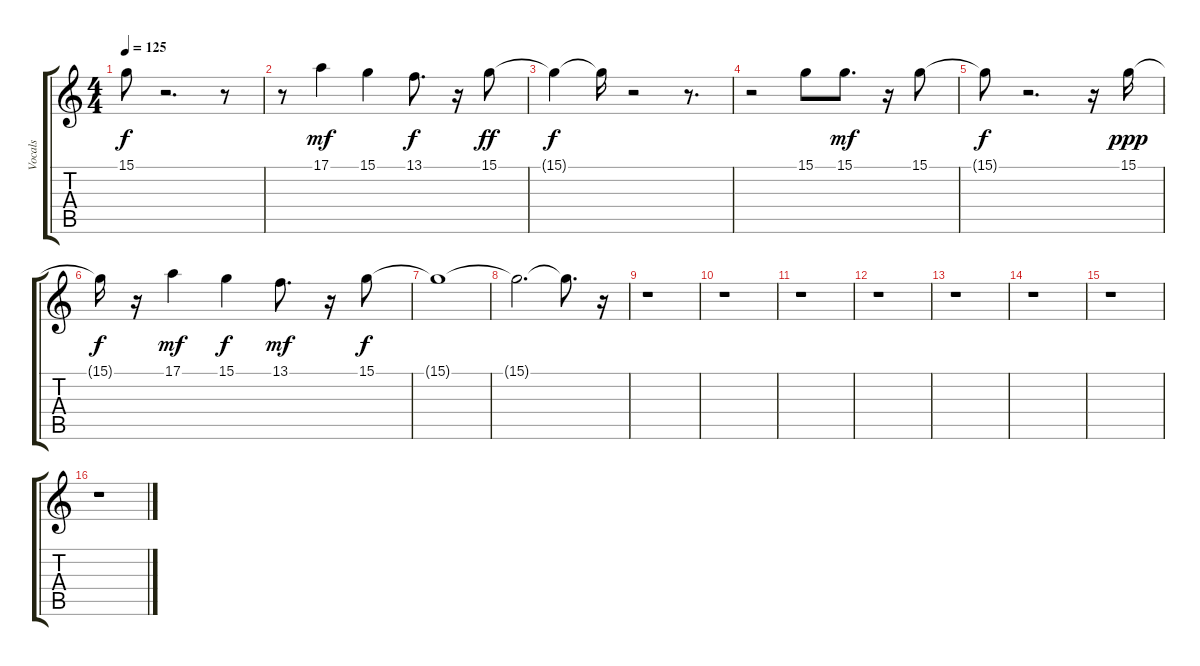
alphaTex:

\track ("Vocals" "Vocals") {instrument synthbrass1}
\staff {score tabs}
\tuning (E4 B3 G3 D3 A2 E2) {hide}
\ts (4 4)
\tempo 125
\clef g2
\ks c
15.1{t}.8{dy f} r.2{d} r.8 |
r.8 17.1.4{dy mf volume 14} 15.1.4 13.1.8{d dy f volume 15} r.16 15.1.8{dy ff volume 14} |
15.1{t}.4{dy f} 15.1{t}.16 r.2 r.8{d} |
r.2 15.1.8{volume 15} 15.1.8{d dy mf} r.16 15.1.8{volume 15} |
15.1{t}.8{dy f} r.2{d} r.16 15.1.16{dy ppp volume 15} |
15.1{t}.16{dy f} r.16 17.1.4{dy mf volume 15} 15.1.4{dy f} 13.1.8{d dy mf volume 15} r.16 15.1.8{dy f volume 15} |
15.1{t}.1 |
15.1{t}.2{d} 15.1{t}.8{d} r.16 |
r.1 |
r.1 |
r.1 |
r.1 |
r.1 |
r.1 |
r.1 |
r.1
